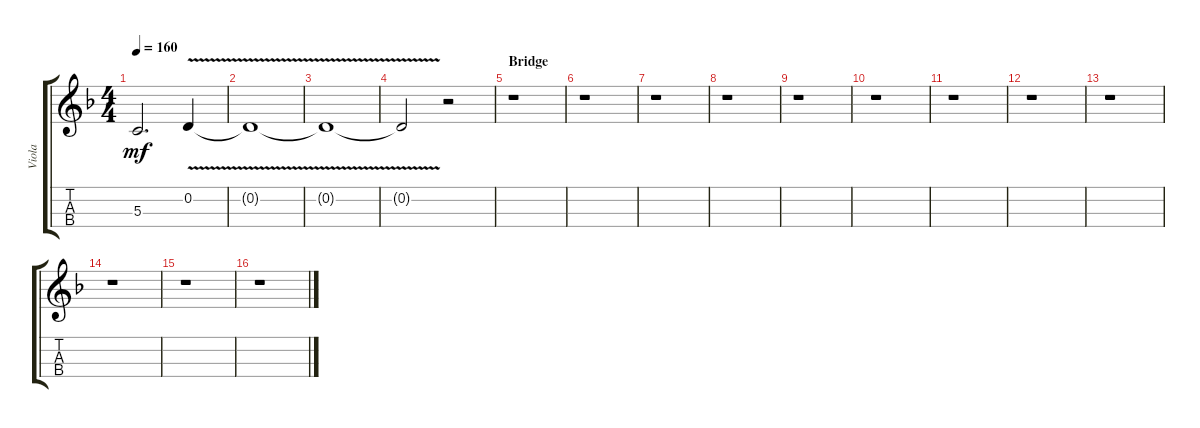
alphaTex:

\track ("Viola" "Viola") {instrument viola}
\staff {score tabs}
\tuning (A4 D4 G3 C3) {hide}
\ts (4 4)
\tempo 160
\clef g2
\ks dminor
5.3{t}.2{d dy mf} 0.2{v}.4 |
0.2{v t}.1 |
0.2{v t}.1 |
0.2{v t}.2 r.2 |
\section ("" "Bridge")
r.1 |
r.1 |
r.1 |
r.1 |
r.1 |
r.1 |
r.1 |
r.1 |
r.1 |
r.1 |
r.1 |
r.1
